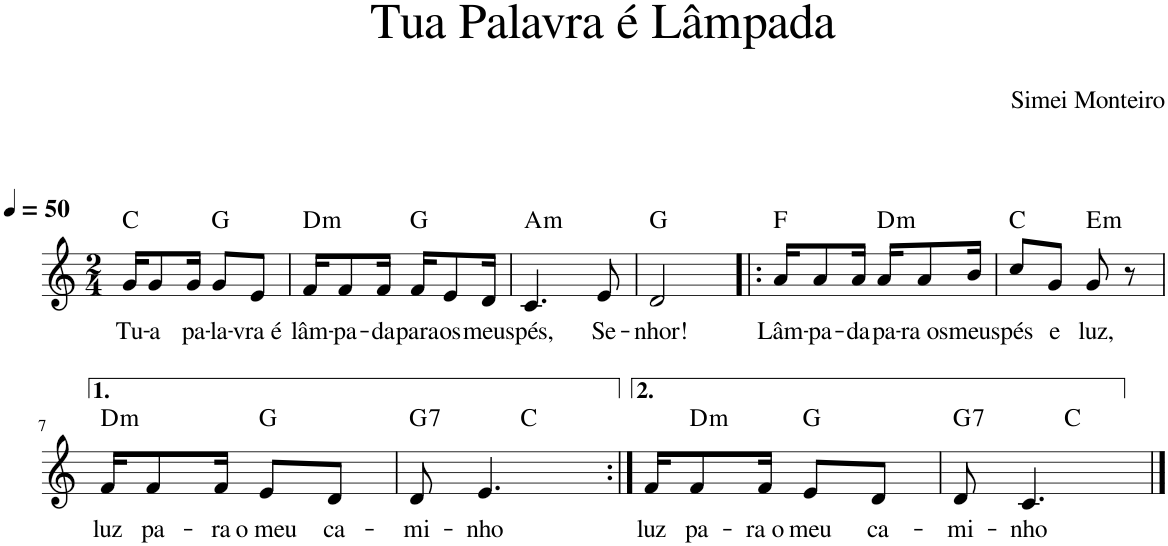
**kern	**text	**harte
*part1	*part1	*part1
*staff1	*staff1	*
*I"Voz	*	*
*I'Vo.	*	*
*clefG2	*	*
*k[]	*	*
*M2/4	*	*
*MM50	*	*
=1	=1	=1
!	!LO:LY:b	!
16g/KL	Tu-	C:maj
!	!LO:LY:b	!
8g/	-a	.
!	!LO:LY:b	!
16g/Jk	pa-	.
!	!LO:LY:b	!
8g/L	-la-	G:maj
!	!LO:LY:b	!
8e/J	-vra é	.
=2	=2	=2
!	!LO:LY:b	!LO:H:kt=m
16f/KL	lâm-	D:min
!	!LO:LY:b	!
8f/	-pa-	.
!	!LO:LY:b	!
16f/Jk	-da	.
!	!LO:LY:b	!
16f/KL	para	G:maj
!	!LO:LY:b	!
8e/	os	.
!	!LO:LY:b	!
16d/Jk	meus	.
=3	=3	=3
!	!LO:LY:b	!LO:H:kt=m
4.c/	pés,	A:min
!	!LO:LY:b	!
8e/	Se-	.
=4	=4	=4
!	!LO:LY:b	!
2d/	-nhor!	G:maj
=5!|:	=5!|:	=5!|:
!	!LO:LY:b	!
16a/KL	Lâm-	F:maj
!	!LO:LY:b	!
8a/	-pa-	.
!	!LO:LY:b	!
16a/Jk	-da	.
!	!LO:LY:b	!LO:H:kt=m
16a/KL	pa-	D:min
!	!LO:LY:b	!
8a/	-ra os	.
!	!LO:LY:b	!
16b/Jk	meus	.
=6	=6	=6
!	!LO:LY:b	!
8cc/L	pés	C:maj
!	!LO:LY:b	!
8g/J	e	.
!	!LO:LY:b	!LO:H:kt=m
8g/	luz,	E:min
8r	.	.
!!LO:LB:g=z
=7	=7	=7
!	!LO:LY:b	!LO:H:kt=m
16f/KL	luz	D:min
!	!LO:LY:b	!
8f/	pa-	.
!	!LO:LY:b	!
16f/Jk	-ra	.
!	!LO:LY:b	!
8e/L	o meu	G:maj
!	!LO:LY:b	!
8d/J	ca-	.
=8	=8	=8
!	!LO:LY:b	!LO:H:kt=7
*^	*	*
8d/	4ryy	-mi-	G:7
!	!	!LO:LY:b	!
4.e/	.	-nho	.
.	4ryy	.	C:maj
=9:|!	=9:|!	=9:|!	=9:|!
!	!	!LO:LY:b	!
*v	*v	*	*
16f/KL	luz	.
!	!LO:LY:b	!LO:H:kt=m
8f/	pa-	D:min
!	!LO:LY:b	!
16f/Jk	-ra o	.
!	!LO:LY:b	!
8e/L	meu	G:maj
!	!LO:LY:b	!
8d/J	ca-	.
=10	=10	=10
!	!LO:LY:b	!LO:H:kt=7
*^	*	*
8d/	4ryy	-mi-	G:7
!	!	!LO:LY:b	!
4.c/	.	-nho	.
.	4ryy	.	C:maj
*v	*v	*	*
==	==	==
*-	*-	*-
